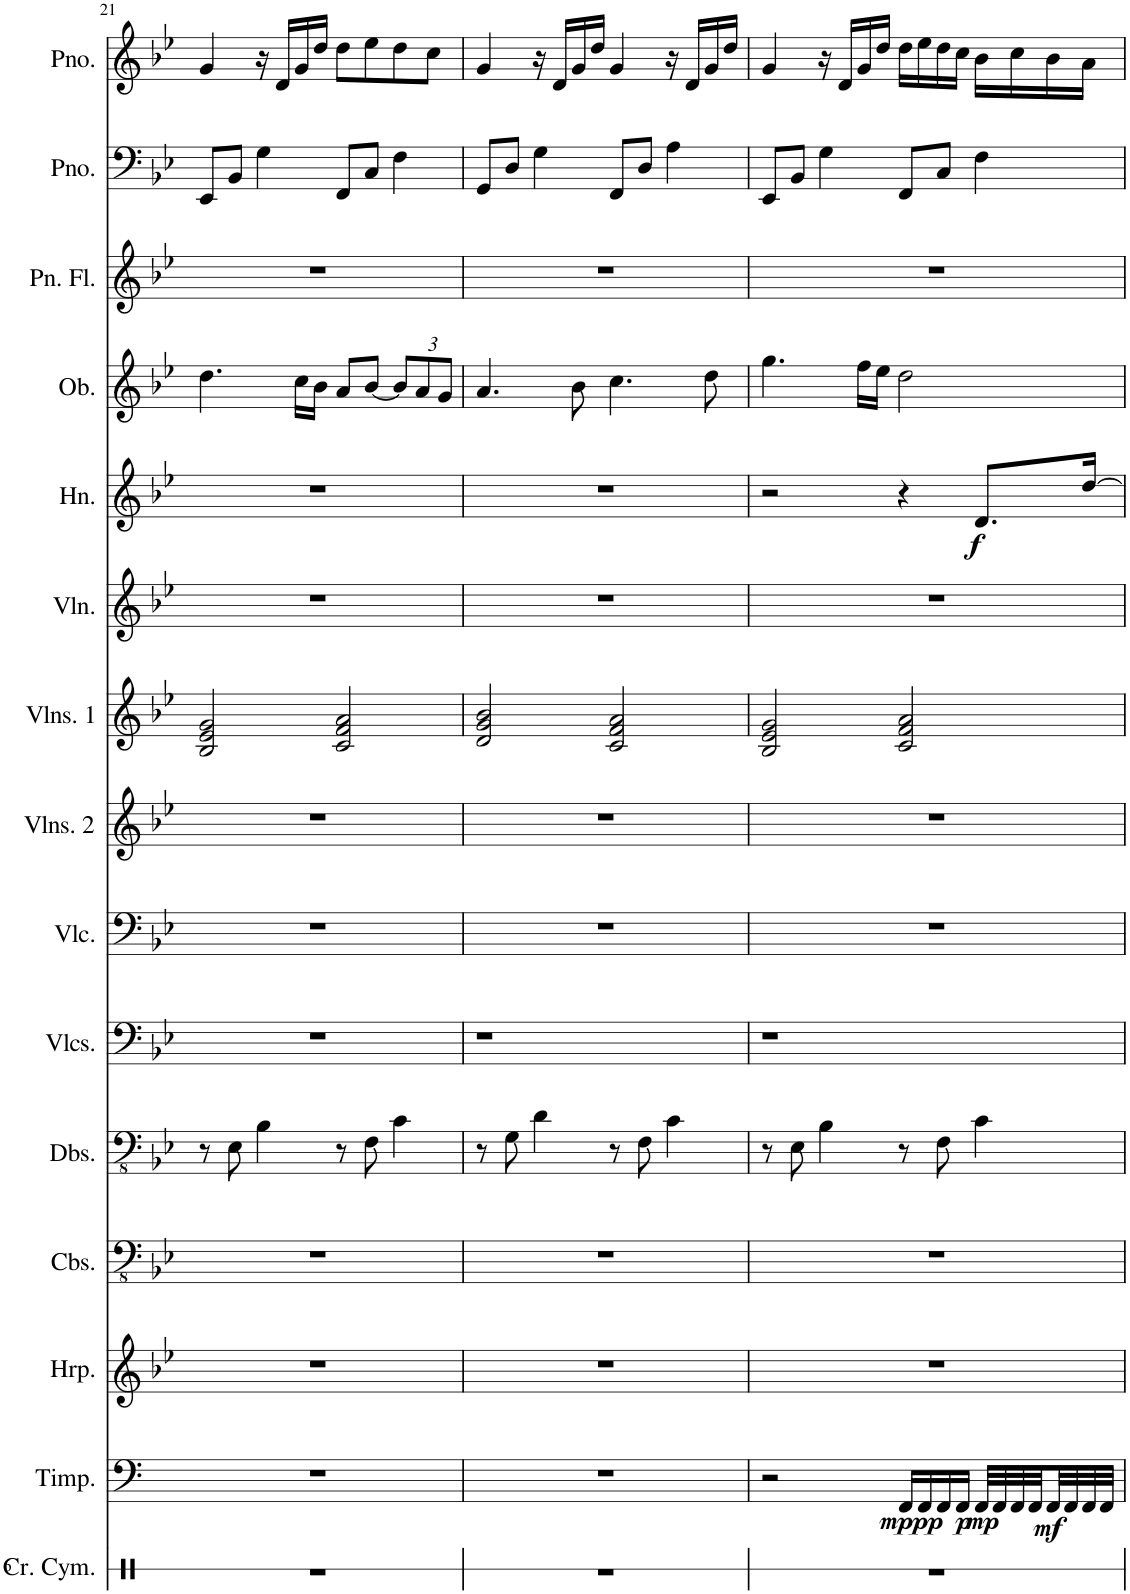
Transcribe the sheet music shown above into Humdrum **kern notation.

**kern	**kern	**dynam	**kern	**kern	**kern	**kern	**kern	**kern	**kern	**kern	**kern	**dynam	**kern	**kern	**kern	**kern
*part15	*part14	*part14	*part13	*part12	*part11	*part10	*part9	*part8	*part7	*part6	*part5	*part5	*part4	*part3	*part2	*part1
*staff15	*staff14	*staff14	*staff13	*staff12	*staff11	*staff10	*staff9	*staff8	*staff7	*staff6	*staff5	*staff5	*staff4	*staff3	*staff2	*staff1
*I"Crash Cymbal	*I"Timpani	*	*I"Harp	*I"Contrabasses	*I"Double Basses	*I"Violoncellos	*I"Violoncello	*I"Violins 2	*I"Violins 1	*I"Violin	*I"Horn	*	*I"Oboe	*I"Pan Flute	*I"Piano	*I"Piano
*I'Cr. Cym.	*I'Timp.	*	*I'Hrp.	*I'Cbs.	*I'Dbs.	*I'Vlcs.	*I'Vlc.	*I'Vlns. 2	*I'Vlns. 1	*I'Vln.	*I'Hn.	*	*I'Ob.	*I'Pn. Fl.	*I'Pno.	*I'Pno.
!!LO:PB:g=z
*clefX	*clefF4	*	*clefG2	*clefFv4	*clefFv4	*clefF4	*clefF4	*clefG2	*clefG2	*clefG2	*clefG2	*	*clefG2	*clefG2	*clefF4	*clefG2
*	*	*	*	*	*	*	*	*	*	*	*Trd4c7	*	*	*	*	*
*k[]	*k[]	*	*k[b-e-]	*k[b-e-]	*k[b-e-]	*k[b-e-]	*k[b-e-]	*k[b-e-]	*k[b-e-]	*k[b-e-]	*k[b-e-]	*	*k[b-e-]	*k[b-e-]	*k[b-e-]	*k[b-e-]
*M4/4	*M4/4	*	*M4/4	*M4/4	*M4/4	*M4/4	*M4/4	*M4/4	*M4/4	*M4/4	*M4/4	*	*M4/4	*M4/4	*M4/4	*M4/4
=21	=21	=21	=21	=21	=21	=21	=21	=21	=21	=21	=21	=21	=21	=21	=21	=21
1r	1r	.	1r	1r	8r	1r	1r	1r	2B-/ 2e-/ 2g/	1r	1r	.	4.dd\	1r	8EE-/L	4g/
.	.	.	.	.	8EE-\	.	.	.	.	.	.	.	.	.	8BB-/J	.
.	.	.	.	.	4BB-\	.	.	.	.	.	.	.	.	.	4G\	16r
.	.	.	.	.	.	.	.	.	.	.	.	.	.	.	.	16d/LL
.	.	.	.	.	.	.	.	.	.	.	.	.	16cc\LL	.	.	16g/
.	.	.	.	.	.	.	.	.	.	.	.	.	16b-\JJ	.	.	16dd/JJ
.	.	.	.	.	8r	.	.	.	2c/ 2f/ 2a/	.	.	.	8a/L	.	8FF/L	8dd\L
.	.	.	.	.	8FF\	.	.	.	.	.	.	.	[8b-/J	.	8C/J	8ee-\
*	*	*	*	*	*	*	*	*	*	*	*	*	*Xbrackettup	*	*	*
.	.	.	.	.	4C\	.	.	.	.	.	.	.	12b-/L]	.	4F\	8dd\
.	.	.	.	.	.	.	.	.	.	.	.	.	12a/	.	.	.
.	.	.	.	.	.	.	.	.	.	.	.	.	.	.	.	8cc\J
.	.	.	.	.	.	.	.	.	.	.	.	.	12g/J	.	.	.
=22	=22	=22	=22	=22	=22	=22	=22	=22	=22	=22	=22	=22	=22	=22	=22	=22
1r	1r	.	1r	1r	8r	1r	1r	1r	2d/ 2g/ 2b-/	1r	1r	.	4.a/	1r	8GG/L	4g/
.	.	.	.	.	8GG\	.	.	.	.	.	.	.	.	.	8D/J	.
.	.	.	.	.	4D\	.	.	.	.	.	.	.	.	.	4G\	16r
.	.	.	.	.	.	.	.	.	.	.	.	.	.	.	.	16d/LL
.	.	.	.	.	.	.	.	.	.	.	.	.	8b-\	.	.	16g/
.	.	.	.	.	.	.	.	.	.	.	.	.	.	.	.	16dd/JJ
.	.	.	.	.	8r	.	.	.	2c/ 2f/ 2a/	.	.	.	4.cc\	.	8FF/L	4g/
.	.	.	.	.	8FF\	.	.	.	.	.	.	.	.	.	8D/J	.
.	.	.	.	.	4C\	.	.	.	.	.	.	.	.	.	4A\	16r
.	.	.	.	.	.	.	.	.	.	.	.	.	.	.	.	16d/LL
.	.	.	.	.	.	.	.	.	.	.	.	.	8dd\	.	.	16g/
.	.	.	.	.	.	.	.	.	.	.	.	.	.	.	.	16dd/JJ
=23	=23	=23	=23	=23	=23	=23	=23	=23	=23	=23	=23	=23	=23	=23	=23	=23
1r	2r	.	1r	1r	8r	1r	1r	1r	2B-/ 2e-/ 2g/	1r	2r	.	4.gg\	1r	8EE-/L	4g/
.	.	.	.	.	8EE-\	.	.	.	.	.	.	.	.	.	8BB-/J	.
.	.	.	.	.	4BB-\	.	.	.	.	.	.	.	.	.	4G\	16r
.	.	.	.	.	.	.	.	.	.	.	.	.	.	.	.	16d/LL
.	.	.	.	.	.	.	.	.	.	.	.	.	16ff\LL	.	.	16g/
.	.	.	.	.	.	.	.	.	.	.	.	.	16ee-\JJ	.	.	16dd/JJ
!	!	!LO:DY:b	!	!	!	!	!	!	!	!	!	!	!	!	!	!
.	16FF/LL	mp	.	.	8r	.	.	.	2c/ 2f/ 2a/	.	4r	.	2dd\	.	8FF/L	16dd\LL
!	!	!LO:DY:b	!	!	!	!	!	!	!	!	!	!	!	!	!	!
.	16FF/	pp	.	.	.	.	.	.	.	.	.	.	.	.	.	16ee-\
.	16FF/	.	.	.	8FF\	.	.	.	.	.	.	.	.	.	8C/J	16dd\
!	!	!LO:DY:b	!	!	!	!	!	!	!	!	!	!	!	!	!	!
.	16FF/JJ	p	.	.	.	.	.	.	.	.	.	.	.	.	.	16cc\JJ
!	!	!LO:DY:b	!	!	!	!	!	!	!	!	!	!LO:DY:b	!	!	!	!
.	32FF/LLL	mp	.	.	4C\	.	.	.	.	.	8.d/L	f	.	.	4F\	16b-\LL
.	32FF/	.	.	.	.	.	.	.	.	.	.	.	.	.	.	.
.	32FF/	.	.	.	.	.	.	.	.	.	.	.	.	.	.	16cc\
.	32FF/	.	.	.	.	.	.	.	.	.	.	.	.	.	.	.
!	!	!LO:DY:b	!	!	!	!	!	!	!	!	!	!	!	!	!	!
.	32FF/	mf	.	.	.	.	.	.	.	.	.	.	.	.	.	16b-\
.	32FF/	.	.	.	.	.	.	.	.	.	.	.	.	.	.	.
.	32FF/	.	.	.	.	.	.	.	.	.	[16dd/Jk	.	.	.	.	16a\JJ
.	32FF/JJJ	.	.	.	.	.	.	.	.	.	.	.	.	.	.	.
=	=	=	=	=	=	=	=	=	=	=	=	=	=	=	=	=
*-	*-	*-	*-	*-	*-	*-	*-	*-	*-	*-	*-	*-	*-	*-	*-	*-
